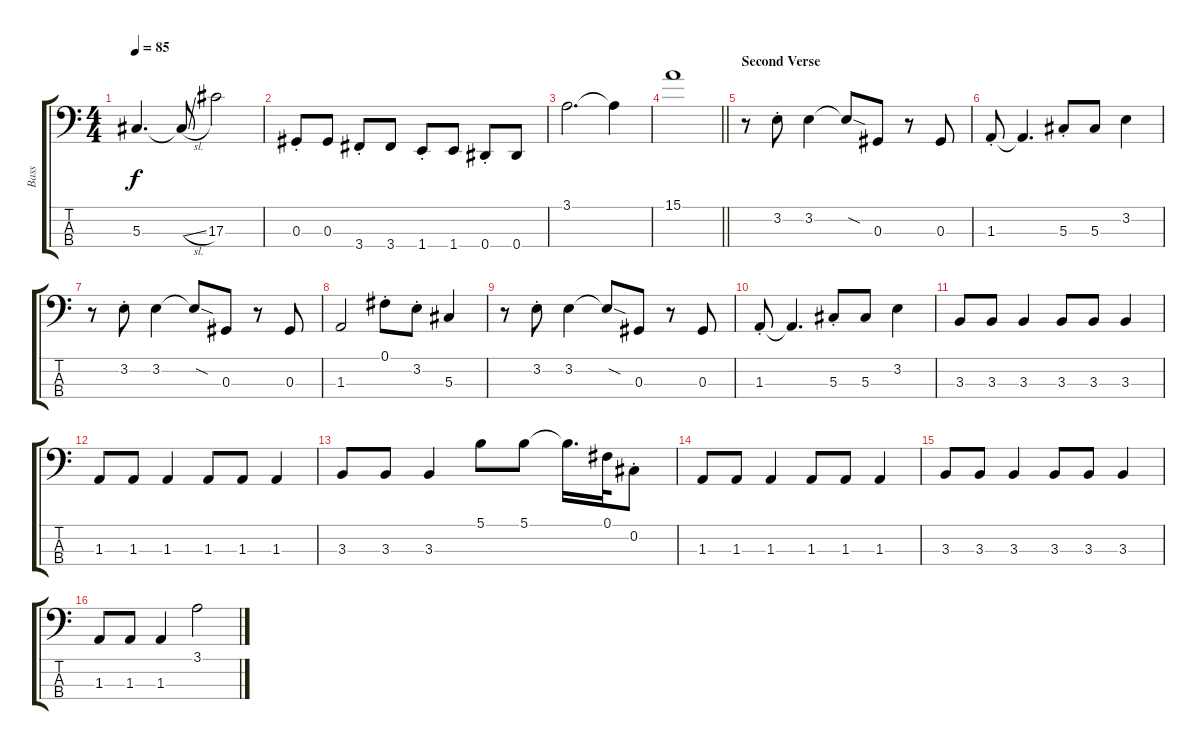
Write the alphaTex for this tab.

\track ("Bass" "Bass") {instrument electricbasspick}
\staff {score tabs}
\tuning (Gb2 Db2 Ab1 Eb1) {hide}
\ts (4 4)
\tempo 85
\clef f4
\ks c
5.3.4{d dy f} 5.3{sl t}.8 17.3.2 |
0.3{st}.8 0.3.8 3.4{st}.8 3.4.8 1.4{st}.8 1.4.8 0.4{st}.8 0.4.8 |
3.1.2{d} 3.1{t}.4 |
\barLineRight lightlight
15.1.1 |
\section ("" "Second Verse")
r.8 3.2{st}.8 3.2.4 3.2{sod t}.8 0.3.8 r.8 0.3.8 |
1.3{st}.8 1.3{t}.4{d} 5.3{st}.8 5.3.8 3.2.4 |
r.8 3.2{st}.8 3.2.4 3.2{sod t}.8 0.3.8 r.8 0.3.8 |
1.3.2 0.1{st}.8 3.2{st}.8 5.3.4 |
r.8 3.2{st}.8 3.2.4 3.2{sod t}.8 0.3.8 r.8 0.3.8 |
1.3{st}.8 1.3{t}.4{d} 5.3{st}.8 5.3.8 3.2.4 |
3.3.8 3.3.8 3.3.4 3.3.8 3.3.8 3.3.4 |
1.3.8 1.3.8 1.3.4 1.3.8 1.3.8 1.3.4 |
3.3.8 3.3.8 3.3.4 5.1.8 5.1.8 5.1{t}.16{d} 0.1.32 0.2{st}.8 |
1.3.8 1.3.8 1.3.4 1.3.8 1.3.8 1.3.4 |
3.3.8 3.3.8 3.3.4 3.3.8 3.3.8 3.3.4 |
1.3.8 1.3.8 1.3.4 3.1.2
